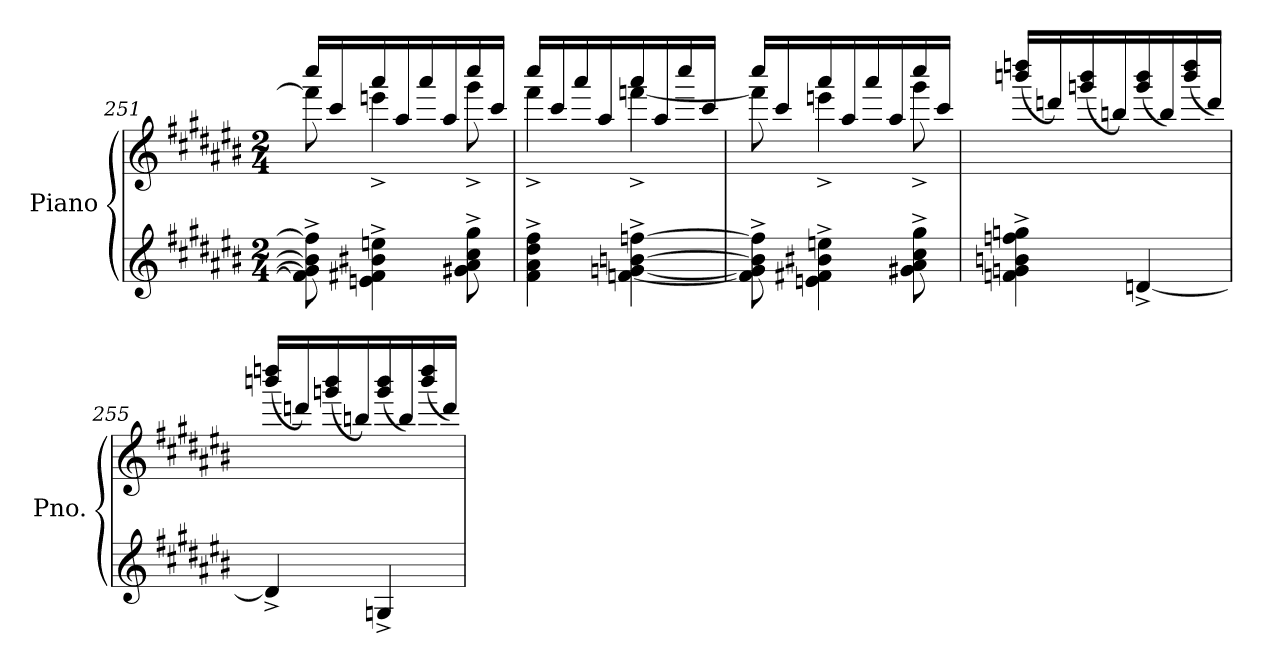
**kern	**kern	**dynam
*part1	*part1	*part1
*staff2	*staff1	*staff1/2
*I"Piano	*	*
*I'Pno.	*	*
*clefG2	*clefG2	*
*k[f#c#g#d#a#e#b#]	*k[f#c#g#d#a#e#b#]	*
*M2/4	*M2/4	*
=251	=251	=251
*	*^	*
8f\]^ 8g\]^ 8b\]^ 8ff\]^	16cccc#/LL	8fff\]	.
.	16ccc#/	.	.
4en\^ 4f#X\^ 4b#X\^ 4een\^	16aaa#/	4eeen^\	.
.	16aa#/	.	.
.	16aaa#/	.	.
.	16aa#/	.	.
8g#X\^ 8a#\^ 8cc#\^ 8gg#\^	16cccc#/	8ggg#^\	.
.	16ccc#/JJ	.	.
=252	=252	=252	=252
4f#\^ 4a#\^ 4dd#\^ 4ff#\^	16cccc#/LL	4fff#^\	.
.	16ccc#/	.	.
.	16aaa#/	.	.
.	16aa#/	.	.
[4fn\^ [4gn\^ [4bn\^ [4ffn\^	16aaa#/	[4fffn^\	.
.	16aa#/	.	.
.	16cccc#/	.	.
.	16ccc#/JJ	.	.
!!LO:LB:g=z	!!
=253	=253	=253	=253
8f\]^ 8g\]^ 8b\]^ 8ff\]^	16cccc#/LL	8fff\]	.
.	16ccc#/	.	.
4en\^ 4f#X\^ 4b#X\^ 4een\^	16aaa#/	4eeen^\	.
.	16aa#/	.	.
.	16aaa#/	.	.
.	16aa#/	.	.
8g#X\^ 8a#\^ 8cc#\^ 8gg#\^	16cccc#/	8ggg#^\	.
.	16ccc#/JJ	.	.
*	*v	*v	*
=254	=254	=254
!	!	!LO:DY:b
!	!	!LO:DY:n=1:b
4fn\^ 4gn\^ 4bn\^ 4ffn\^ 4ggn\^	(<16bbbn/ 16ddddn/LL	other-dynamics ff
.	16dddn/)	.
.	(<16gggn/ 16bbb/	.
.	16bbn/)	.
[4dn^/	(<16ggg/ 16bbb/	.
.	16bb/)	.
.	(<16bbb/ 16dddd/	.
.	16ddd/JJ)	.
=255	=255	=255
4d^/]	(<16bbbn/ 16ddddn/LL	.
.	16dddn/)	.
.	(<16gggn/ 16bbb/	.
.	16bbn/)	.
4Gn^/	(<16ggg/ 16bbb/	.
.	16bb/)	.
.	(<16bbb/ 16dddd/	.
.	16ddd/JJ)	.
=	=	=
*-	*-	*-
